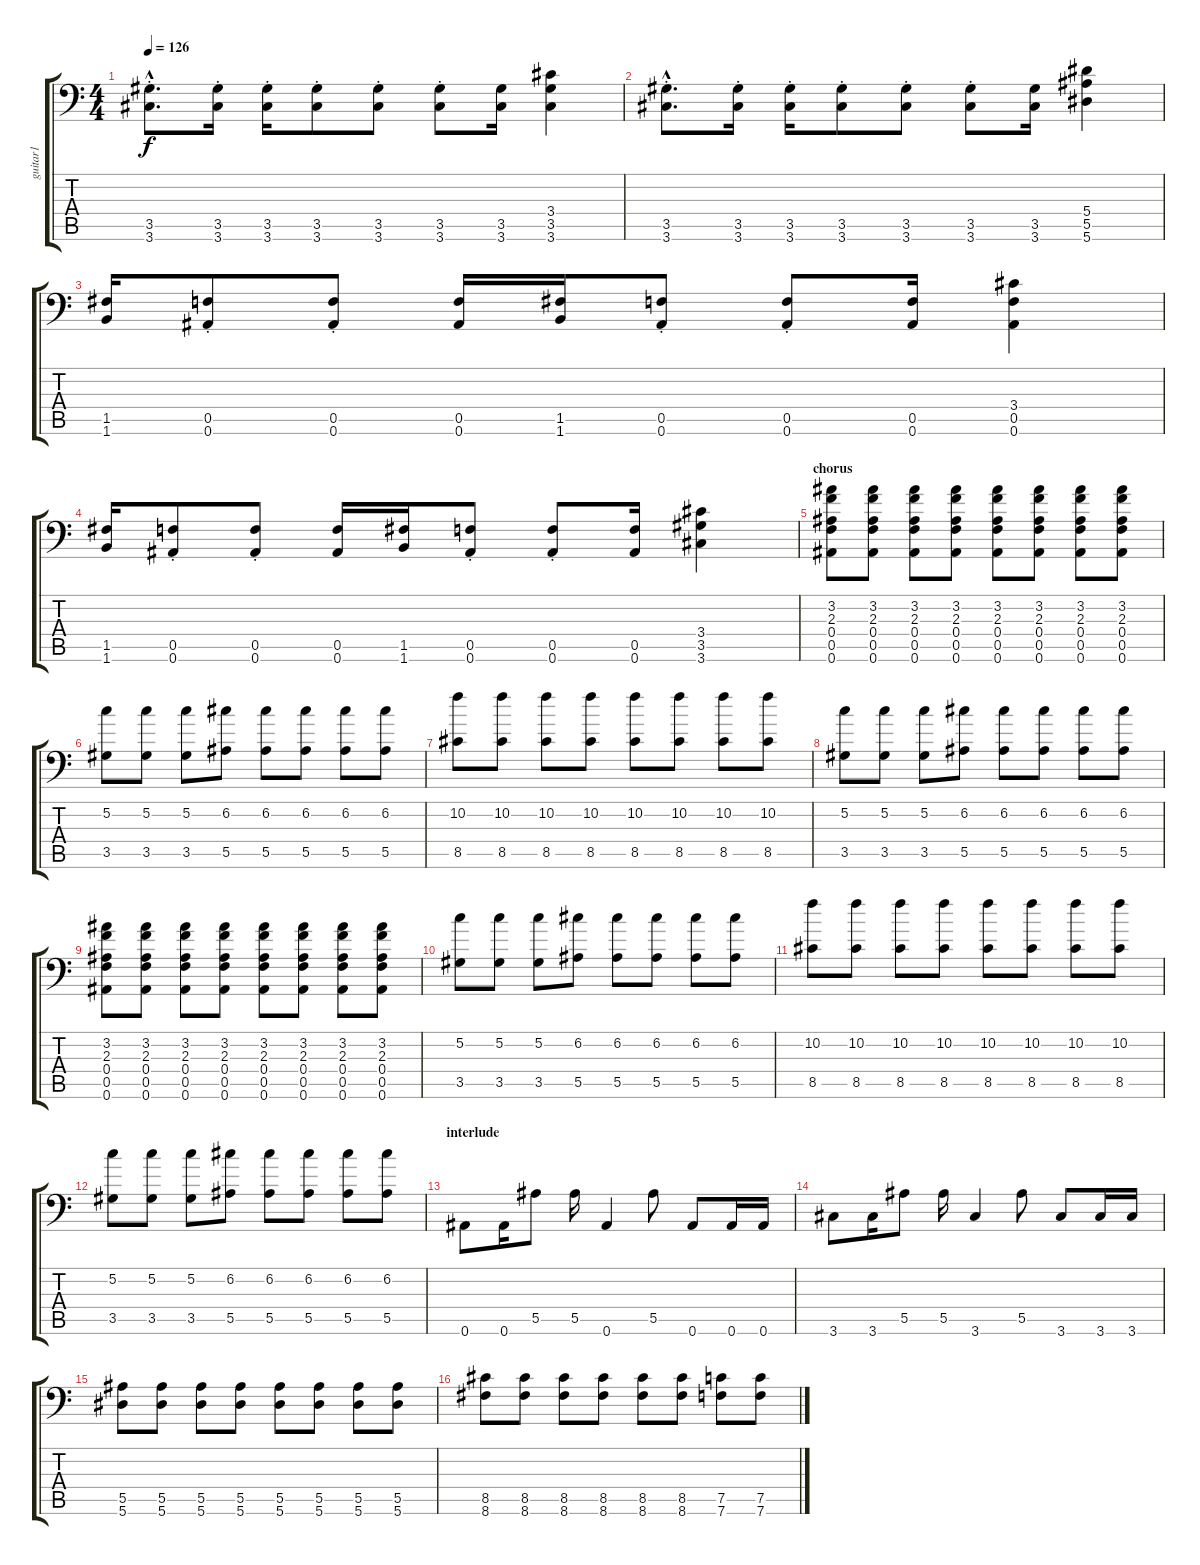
\track ("guitar1" "guitar1") {instrument distortionguitar}
\staff {score tabs}
\tuning (C4 G3 Eb3 Bb2 F2 Bb1) {hide}
\ts (4 4)
\tempo 126
\clef f4
\ks c
(3.5{hac st} 3.6{hac st}).8{d dy f} (3.5{st} 3.6{st}).16 (3.5{st} 3.6{st}).16 (3.5{st} 3.6{st}).8 (3.5{st} 3.6{st}).8 (3.5{st} 3.6{st}).8 (3.5 3.6).16 (3.4 3.5 3.6).4 |
(3.5{hac st} 3.6{hac st}).8{d} (3.5{st} 3.6{st}).16 (3.5{st} 3.6{st}).16 (3.5{st} 3.6{st}).8 (3.5{st} 3.6{st}).8 (3.5{st} 3.6{st}).8 (3.5 3.6).16 (5.4 5.5 5.6).4 |
(1.5 1.6).16 (0.5{st} 0.6{st}).8 (0.5{st} 0.6{st}).8 (0.5 0.6).16 (1.5 1.6).16 (0.5{st} 0.6{st}).8 (0.5{st} 0.6{st}).8 (0.5 0.6).16 (3.4 0.5 0.6).4 |
(1.5 1.6).16 (0.5{st} 0.6{st}).8 (0.5{st} 0.6{st}).8 (0.5 0.6).16 (1.5 1.6).16 (0.5{st} 0.6{st}).8 (0.5{st} 0.6{st}).8 (0.5 0.6).16 (3.4 3.5 3.6).4 |
\section ("" "chorus")
(3.2 2.3 0.4 0.5 0.6).8 (3.2 2.3 0.4 0.5 0.6).8 (3.2 2.3 0.4 0.5 0.6).8 (3.2 2.3 0.4 0.5 0.6).8 (3.2 2.3 0.4 0.5 0.6).8 (3.2 2.3 0.4 0.5 0.6).8 (3.2 2.3 0.4 0.5 0.6).8 (3.2 2.3 0.4 0.5 0.6).8 |
(5.2 3.5).8 (5.2 3.5).8 (5.2 3.5).8 (6.2 5.5).8 (6.2 5.5).8 (6.2 5.5).8 (6.2 5.5).8 (6.2 5.5).8 |
(10.2 8.5).8 (10.2 8.5).8 (10.2 8.5).8 (10.2 8.5).8 (10.2 8.5).8 (10.2 8.5).8 (10.2 8.5).8 (10.2 8.5).8 |
(5.2 3.5).8 (5.2 3.5).8 (5.2 3.5).8 (6.2 5.5).8 (6.2 5.5).8 (6.2 5.5).8 (6.2 5.5).8 (6.2 5.5).8 |
(3.2 2.3 0.4 0.5 0.6).8 (3.2 2.3 0.4 0.5 0.6).8 (3.2 2.3 0.4 0.5 0.6).8 (3.2 2.3 0.4 0.5 0.6).8 (3.2 2.3 0.4 0.5 0.6).8 (3.2 2.3 0.4 0.5 0.6).8 (3.2 2.3 0.4 0.5 0.6).8 (3.2 2.3 0.4 0.5 0.6).8 |
(5.2 3.5).8 (5.2 3.5).8 (5.2 3.5).8 (6.2 5.5).8 (6.2 5.5).8 (6.2 5.5).8 (6.2 5.5).8 (6.2 5.5).8 |
(10.2 8.5).8 (10.2 8.5).8 (10.2 8.5).8 (10.2 8.5).8 (10.2 8.5).8 (10.2 8.5).8 (10.2 8.5).8 (10.2 8.5).8 |
(5.2 3.5).8 (5.2 3.5).8 (5.2 3.5).8 (6.2 5.5).8 (6.2 5.5).8 (6.2 5.5).8 (6.2 5.5).8 (6.2 5.5).8 |
\section ("" "interlude")
0.6.8 0.6.16 5.5.8 5.5.16 0.6.4 5.5.8 0.6.8 0.6.16 0.6.16 |
3.6.8 3.6.16 5.5.8 5.5.16 3.6.4 5.5.8 3.6.8 3.6.16 3.6.16 |
(5.5 5.6).8 (5.5 5.6).8 (5.5 5.6).8 (5.5 5.6).8 (5.5 5.6).8 (5.5 5.6).8 (5.5 5.6).8 (5.5 5.6).8 |
(8.5 8.6).8 (8.5 8.6).8 (8.5 8.6).8 (8.5 8.6).8 (8.5 8.6).8 (8.5 8.6).8 (7.5 7.6).8 (7.5 7.6).8
